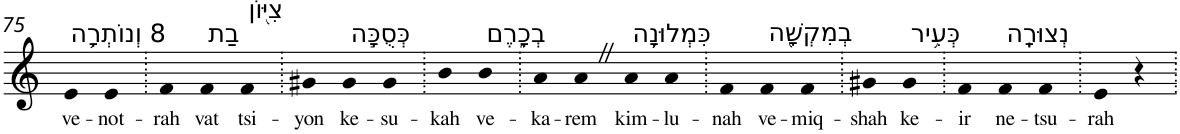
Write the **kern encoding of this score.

**kern	**text
*part1	*part1
*staff1	*staff1
*I"Piano	*
*I'Pno	*
!!LO:PB:g=z
*clefG2	*
*k[]	*
=75	=75
!LO:TX:a:t=8 וְנוֹתְרָ֥ה	!
!	!LO:LY:b
4e	ve-
!	!LO:LY:b
4e	-not-
=76.	=76.
!	!LO:LY:b
4f	-rah
!LO:TX:a:t=בַת	!
!	!LO:LY:b
4f	vat
!LO:TX:a:t=צִיּ֖וֹן	!
!	!LO:LY:b
4f	tsi-
=77.	=77.
!	!LO:LY:b
4g#X	-yon
!LO:TX:a:t=כְּסֻכָּ֣ה	!
!	!LO:LY:b
4g#	ke-
!	!LO:LY:b
4g#	-su-
=78.	=78.
!	!LO:LY:b
4b	-kah
!LO:TX:a:t=בְכָ֑רֶם	!
!	!LO:LY:b
4b	ve-
=79.	=79.
!	!LO:LY:b
4a	-ka-
!	!LO:LY:b
4aZ	-rem
!LO:TX:a:t=כִּמְלוּנָ֥ה	!
!	!LO:LY:b
4a	kim-
!	!LO:LY:b
4a	-lu-
=80.	=80.
!	!LO:LY:b
4f	-nah
!LO:TX:a:t=בְמִקְשָׁ֖ה	!
!	!LO:LY:b
4f	ve-
!	!LO:LY:b
4f	-miq-
=81.	=81.
!	!LO:LY:b
4g#X	-shah
!LO:TX:a:t=כְּעִ֥יר	!
!	!LO:LY:b
4g#	ke-
=82.	=82.
!	!LO:LY:b
4f	-ir
!LO:TX:a:t=נְצוּרָֽה	!
!	!LO:LY:b
4f	ne-
!	!LO:LY:b
4f	-tsu-
=83.	=83.
!	!LO:LY:b
4e	-rah
4r	.
=.	=.
*-	*-
